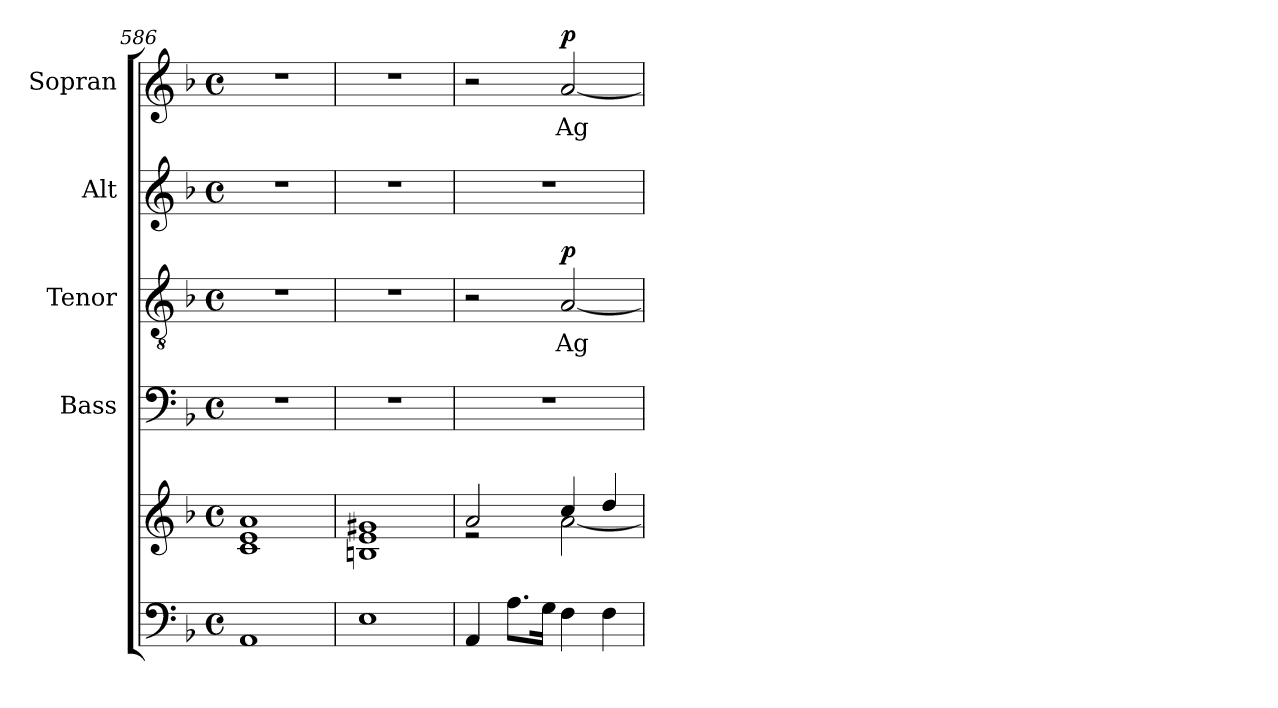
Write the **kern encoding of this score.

**kern	**kern	**kern	**kern	**text	**dynam	**kern	**kern	**text	**dynam
*part5	*part5	*part4	*part3	*part3	*part3	*part2	*part1	*part1	*part1
*staff6	*staff5	*staff4	*staff3	*staff3	*staff3	*staff2	*staff1	*staff1	*staff1
*	*	*I"Bass	*I"Tenor	*	*	*I"Alt	*I"Sopran	*	*
*	*	*I'B.	*I'T.	*	*	*I'A.	*I'S.	*	*
*clefF4	*clefG2	*clefF4	*clefGv2	*	*	*clefG2	*clefG2	*	*
*k[b-]	*k[b-]	*k[b-]	*k[b-]	*	*	*k[b-]	*k[b-]	*	*
*F:	*F:	*F:	*F:	*	*	*F:	*F:	*	*
*M4/4	*M4/4	*M4/4	*M4/4	*	*	*M4/4	*M4/4	*	*
*met(c)	*met(c)	*met(c)	*met(c)	*	*	*met(c)	*met(c)	*	*
=586	=586	=586	=586	=586	=586	=586	=586	=586	=586
1AA	1c 1e 1a	1r	1r	.	.	1r	1r	.	.
=587	=587	=587	=587	=587	=587	=587	=587	=587	=587
1E	1Bn 1e 1g#X	1r	1r	.	.	1r	1r	.	.
!!LO:PB:g=z
=588	=588	=588	=588	=588	=588	=588	=588	=588	=588
*	*^	*	*	*	*	*	*	*	*
4AA/	2a/	2re	1r	2r	.	.	1r	2r	.	.
8.A\L	.	.	.	.	.	.	.	.	.	.
16G\Jk	.	.	.	.	.	.	.	.	.	.
!	!	!	!	!	!LO:LY:b	!LO:DY:a	!	!	!LO:LY:b	!LO:DY:a
4F\	4cc/	[<2a\	.	[2A/	Ag-	p	.	[2a/	Ag-	p
4F\	4dd/	.	.	.	.	.	.	.	.	.
*	*v	*v	*	*	*	*	*	*	*	*
=	=	=	=	=	=	=	=	=	=
*-	*-	*-	*-	*-	*-	*-	*-	*-	*-
